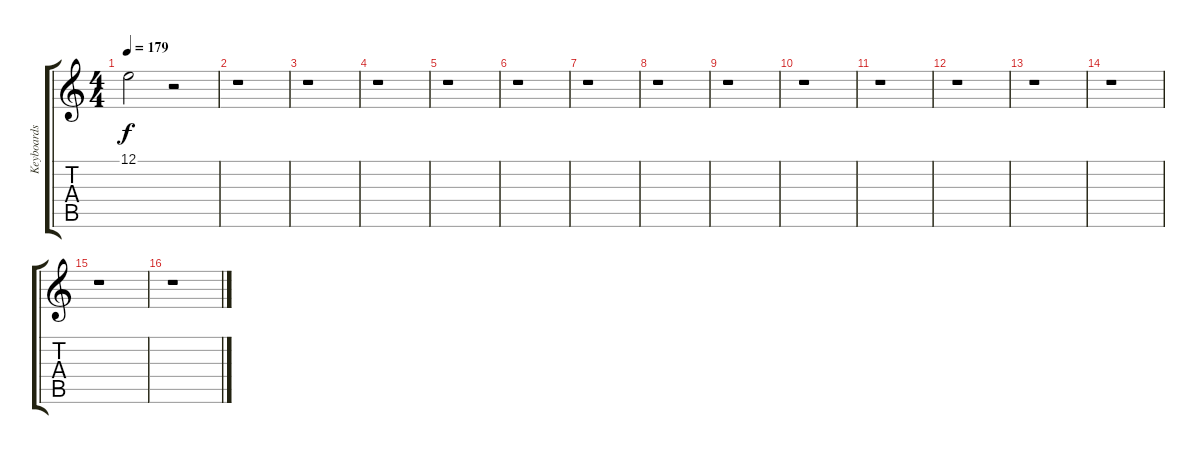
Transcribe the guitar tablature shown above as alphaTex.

\track ("Keyboards" "Keyboards") {instrument percussiveorgan}
\staff {score tabs}
\tuning (E4 B3 G3 D3 A2 E2) {hide}
\ts (4 4)
\tempo 179
\clef g2
\ks c
12.1.2{dy f} r.2 |
r.1 |
r.1 |
r.1 |
r.1 |
r.1 |
r.1 |
r.1 |
r.1 |
r.1 |
r.1 |
r.1 |
r.1 |
r.1 |
r.1 |
r.1
